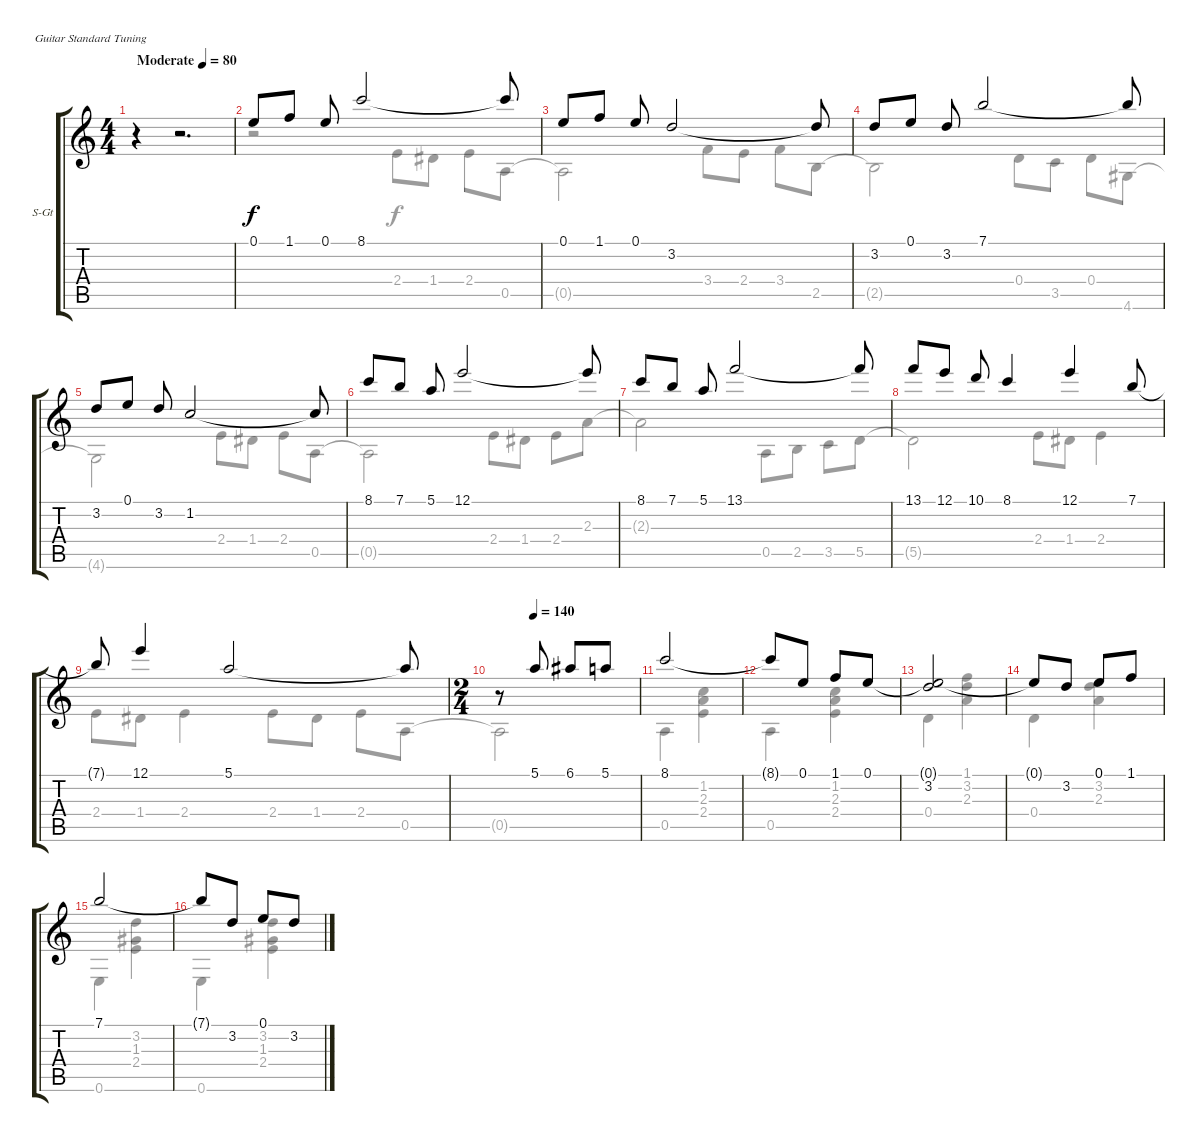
\bracketExtendMode groupsimilarinstruments
\firstSystemTrackNameOrientation horizontal
\otherSystemsTrackNameOrientation horizontal
\track ("Nylon Guitar" "S-Gt") {instrument acousticgrandpiano}
\staff {score tabs}
\tuning (E4 B3 G3 D3 A2 E2)
\displaytranspose 12
\voice
\ts (4 4)
\beaming (8 2 2 2 2)
\tempo (80 "Moderate")
\clef g2
\ks c
r.4{dy f instrument acousticgrandpiano} r.2{d} |
0.1.8 1.1.8 0.1.8 8.1.2 8.1{t}.8 |
0.1.8 1.1.8 0.1.8 3.2.2 3.2{t}.8 |
3.2.8 0.1.8 3.2.8 7.1.2 7.1{t}.8 |
3.2.8 0.1.8 3.2.8 1.2.2 1.2{t}.8 |
8.1.8 7.1.8 5.1.8 12.1.2 12.1{t}.8 |
8.1.8 7.1.8 5.1.8 13.1.2 13.1{t}.8 |
13.1.8 12.1.8 10.1.8 8.1.4 12.1.4 7.1.8 |
7.1{t}.8 12.1.4 5.1.2 5.1{t}.8 |
\ts (2 4)
\beaming (8 2 2)
\tempo (140 0.25)
r.8 5.1.8 6.1.8 5.1.8 |
8.1.2 |
8.1{t}.8 0.1.8 1.1.8 0.1.8 |
(3.2 0.1{t}).2 |
0.1{t}.8 3.2.8 0.1.8 1.1.8 |
7.1.2 |
7.1{t}.8 3.2.8 0.1.8 3.2.8
\voice
\clef g2
\ottava regular
\simile none
\ks c
r.4{dy f} r.2{d} |
r.2 2.4.8 1.4.8 2.4.8 0.5.8 |
0.5{t}.2 3.4.8 2.4.8 3.4.8 2.5.8 |
2.5{t}.2 0.4.8 3.5.8 0.4.8 4.6.8 |
4.6{t}.2 2.4.8 1.4.8 2.4.8 0.5.8 |
0.5{t}.2 2.4.8 1.4.8 2.4.8 2.3.8 |
2.3{t}.2 0.5.8 2.5.8 3.5.8 5.5.8 |
5.5{t}.2 2.4.8 1.4.8 2.4.4 |
2.4.8 1.4.8 2.4.4 2.4.8 1.4.8 2.4.8 0.5.8 |
0.5{t}.2 |
0.5.4 (1.2 2.3 2.4).4 |
0.5.4 (1.2 2.3 2.4).4 |
0.4.4 (1.1 3.2 2.3).4 |
0.4.4 (0.1 3.2 2.3).4 |
0.6.4 (3.2 1.3 2.4).4 |
0.6.4 (3.2 1.3 2.4).4
